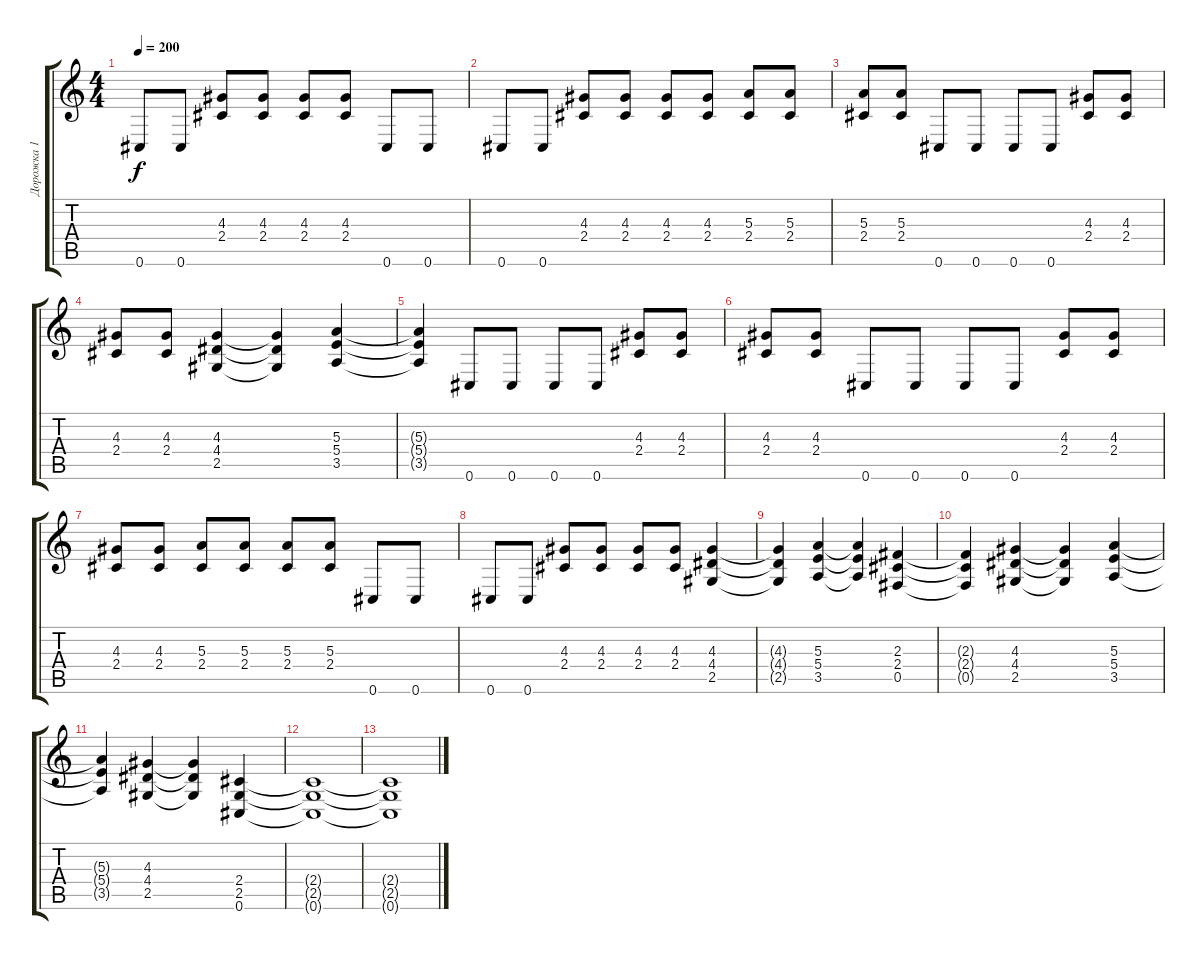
\track ("Дорожка 1" "Дорожка 1") {instrument overdrivenguitar}
\staff {score tabs}
\tuning (Db4 Ab3 E3 B2 Gb2 Db2) {hide}
\ts (4 4)
\tempo 200
\clef g2
\ks c
0.6.8{dy f} 0.6.8 (4.3 2.4).8 (4.3 2.4).8 (4.3 2.4).8 (4.3 2.4).8 0.6.8 0.6.8 |
0.6.8 0.6.8 (4.3 2.4).8 (4.3 2.4).8 (4.3 2.4).8 (4.3 2.4).8 (5.3 2.4).8 (5.3 2.4).8 |
(5.3 2.4).8 (5.3 2.4).8 0.6.8 0.6.8 0.6.8 0.6.8 (4.3 2.4).8 (4.3 2.4).8 |
(4.3 2.4).8 (4.3 2.4).8 (4.3 4.4 2.5).4 (4.3{t} 4.4{t} 2.5{t}).4 (5.3 5.4 3.5).4 |
(5.3{t} 5.4{t} 3.5{t}).4 0.6.8 0.6.8 0.6.8 0.6.8 (4.3 2.4).8 (4.3 2.4).8 |
(4.3 2.4).8 (4.3 2.4).8 0.6.8 0.6.8 0.6.8 0.6.8 (4.3 2.4).8 (4.3 2.4).8 |
(4.3 2.4).8 (4.3 2.4).8 (5.3 2.4).8 (5.3 2.4).8 (5.3 2.4).8 (5.3 2.4).8 0.6.8 0.6.8 |
0.6.8 0.6.8 (4.3 2.4).8 (4.3 2.4).8 (4.3 2.4).8 (4.3 2.4).8 (4.3 4.4 2.5).4 |
(4.3{t} 4.4{t} 2.5{t}).4 (5.3 5.4 3.5).4 (5.3{t} 5.4{t} 3.5{t}).4 (2.3 2.4 0.5).4 |
(2.3{t} 2.4{t} 0.5{t}).4 (4.3 4.4 2.5).4 (4.3{t} 4.4{t} 2.5{t}).4 (5.3 5.4 3.5).4 |
(5.3{t} 5.4{t} 3.5{t}).4 (4.3 4.4 2.5).4 (4.3{t} 4.4{t} 2.5{t}).4 (2.4 2.5 0.6).4 |
(2.4{t} 2.5{t} 0.6{t}).1 |
(2.4{t} 2.5{t} 0.6{t}).1
